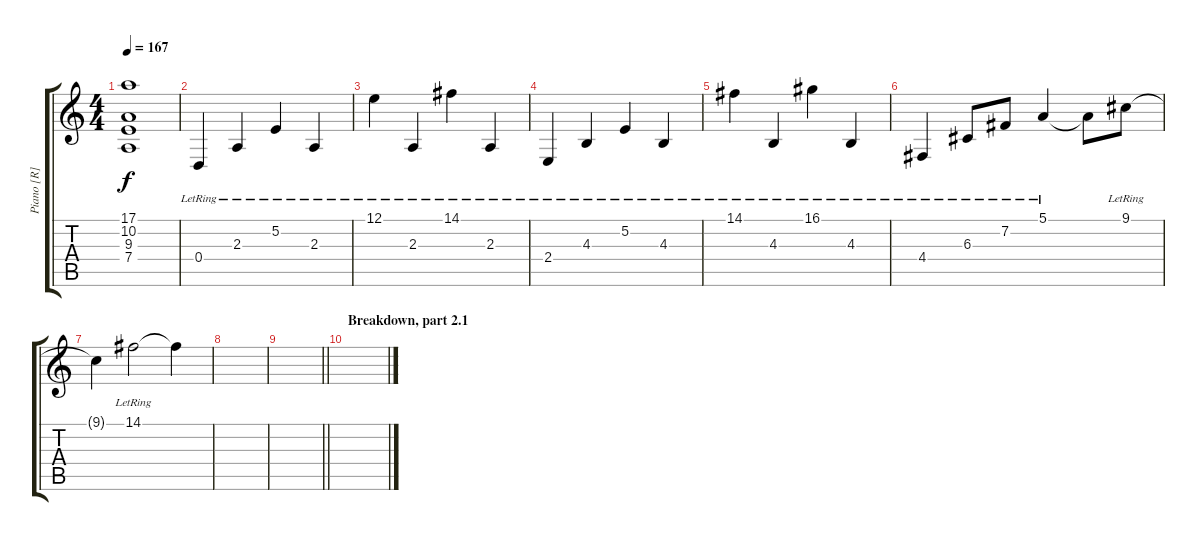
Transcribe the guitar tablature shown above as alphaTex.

\track ("Piano [R]" "Piano [R]") {instrument brightacousticpiano}
\staff {score tabs}
\tuning (E4 B3 G3 D3 A2 D2) {hide}
\ts (4 4)
\tempo 167
\clef g2
\ks c
(17.1{t} 10.2{t} 9.3{t} 7.4{t}).1{dy f} |
0.4{lr}.4 2.3{lr}.4 5.2{lr}.4 2.3{lr}.4 |
12.1{lr}.4 2.3{lr}.4 14.1{lr}.4 2.3{lr}.4 |
2.4{lr}.4 4.3{lr}.4 5.2{lr}.4 4.3{lr}.4 |
14.1{lr}.4 4.3{lr}.4 16.1{lr}.4 4.3{lr}.4 |
4.4{lr}.4 6.3{lr}.8 7.2{lr}.8 5.1{lr}.4 5.1{t}.8 9.1{lr}.8 |
9.1{t}.4 14.1{lr}.2 14.1{t}.4 |
|
\barLineRight lightlight
|
\section ("" "Breakdown, part 2.1")
